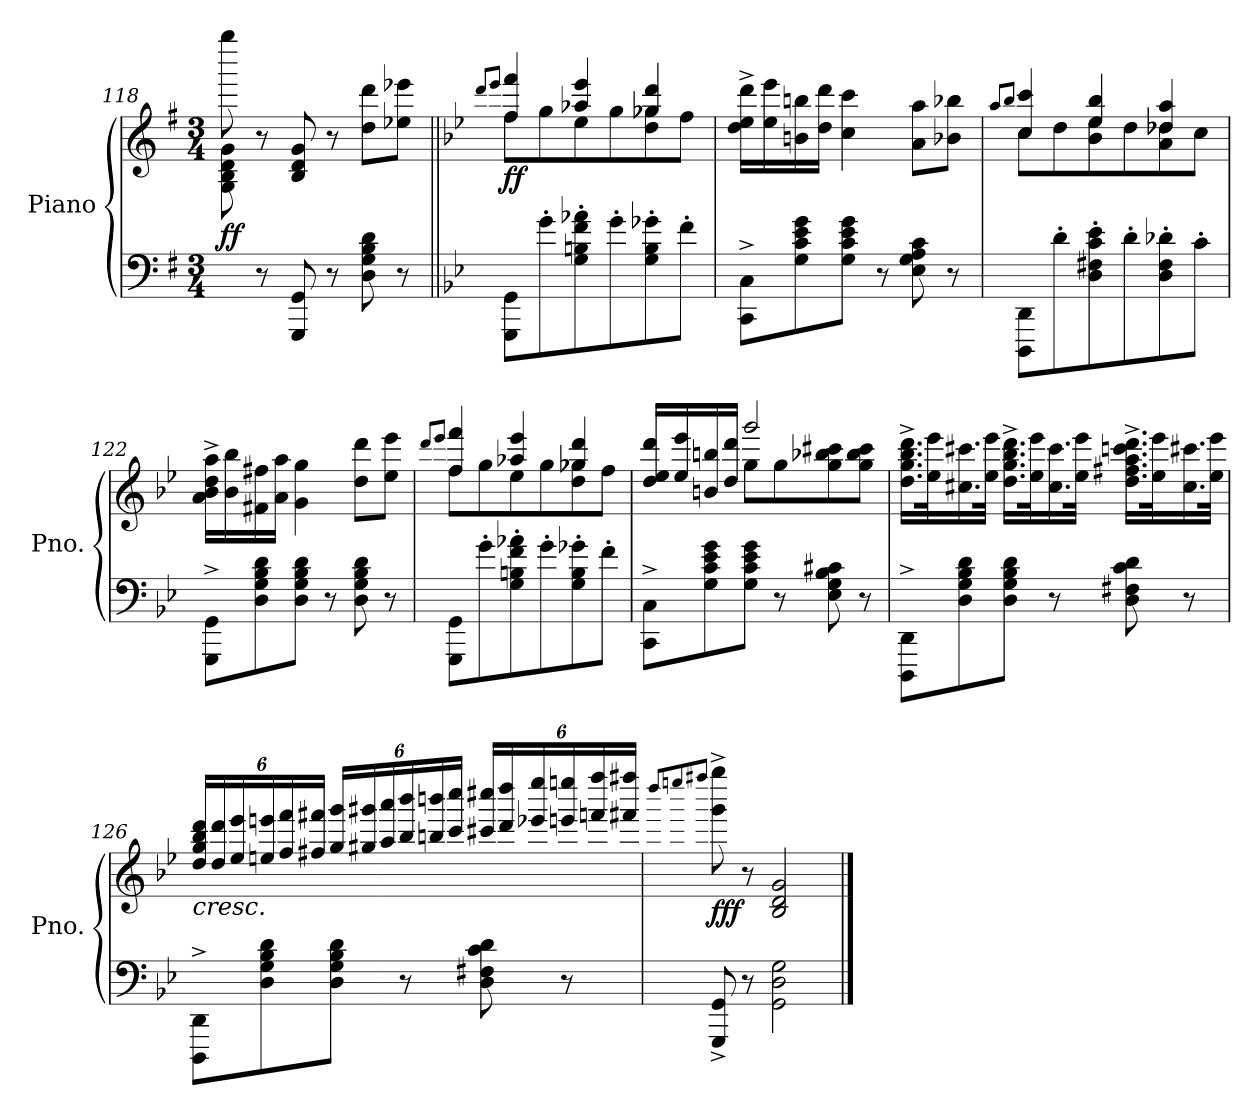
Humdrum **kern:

**kern	**kern	**dynam
*part1	*part1	*part1
*staff2	*staff1	*staff1/2
*I"Piano	*	*
*I'Pno.	*	*
*clefF4	*clefG2	*
*k[f#]	*k[f#]	*
*M3/4	*M3/4	*
=118	=118	=118
*	*^	*
!	!	!	!LO:DY:b
8ryy	8gggg\	8G\ 8B\ 8d\ 8g\	ff
8r	8r	2ryy	.
*	*MM80	*	*
8GGG/ 8GG/	8B/ 8d/ 8g/	.	.
8r	8r	.	.
8D\ 8G\ 8B\ 8d\	8dd\ 8ddd\L	.	.
8r	8ee-X\ 8eee-X\J	8ryy	.
!!LO:LB:g=z	!!
=119||	=119||	=119||	=119||
*k[b-e-]	*k[b-e-]	*	*
.	8qddd/L	.	.
.	8qeee-/J	.	.
!	!	!	!LO:DY:b
8GGG\ 8GG\L	4ff/ 4fff/	8ff\L	ff
8g'\	.	8gg\	.
8G\' 8Bn\' 8f\' 8a-X\'	4aa-X/ 4eee-/	8ee-\	.
8g'\	.	8gg\	.
8G\' 8B\' 8g-X\'	4gg-X/ 4ddd/	8dd\ 8gg-\	.
8f'\J	.	8ff\J	.
*	*v	*v	*
=120	=120	=120
8CC\^ 8C\^L	16dd\^ 16ee-\^ 16ddd\^LL	.
.	16ee-\ 16eee-\	.
8G\ 8c\ 8e-\ 8g\	16bn\ 16bbn\	.
.	16dd\ 16ddd\JJ	.
8G\ 8c\ 8e-\ 8g\J	4cc\ 4ccc\	.
8r	.	.
8E-\ 8G\ 8A\ 8c\	8a\ 8aa\L	.
8r	8b-X\ 8bb-X\J	.
=121	=121	=121
.	8qaa/L	.
.	8qbb-/J	.
*	*^	*
8DDD\ 8DD\L	4cc/ 4ccc/	8cc\L	.
8d'\	.	8dd\	.
8D\' 8F#X\' 8c\' 8e-\'	4ee-/ 4bb-/	8b-\ 8ee-\	.
8d'\	.	8dd\	.
8D\' 8F#\' 8d-X\'	4dd-X/ 4aa/	8a\ 8dd-\	.
8c'\J	.	8cc\J	.
*	*v	*v	*
=122	=122	=122
8GGG\^ 8GG\^L	16a\^ 16b-\^ 16dd\^ 16aa\^LL	.
.	16b-\ 16bb-\	.
8D\ 8G\ 8B-\ 8d\	16f#X\ 16ff#X\	.
.	16a\ 16aa\JJ	.
8D\ 8G\ 8B-\ 8d\J	4g\ 4gg\	.
8r	.	.
8D\ 8G\ 8B-\ 8d\	8dd\ 8ddd\L	.
8r	8ee-\ 8eee-\J	.
!!LO:LB:g=z
=123	=123	=123
.	8qddd/L	.
.	8qeee-/J	.
*	*^	*
8GGG\ 8GG\L	4ff/ 4fff/	8ff\L	.
8g'\	.	8gg\	.
8G\' 8Bn\' 8f\' 8a-X\'	4aa-X/ 4eee-/	8ee-\	.
8g'\	.	8gg\	.
8G\' 8B\' 8g-X\'	4gg-X/ 4ddd/	8dd\ 8gg-\	.
8f'\J	.	8ff\J	.
=124	=124	=124	=124
8CC\^ 8C\^L	16dd/ 16ee-/ 16ddd/LL	4ryy	.
.	16ee-/ 16eee-/	.	.
8G\ 8c\ 8e-\ 8g\	16bn/ 16bbn/	.	.
.	16dd/ 16ddd/JJ	.	.
8G\ 8c\ 8e-\ 8g\J	2ggg/	8gg\L	.
8r	.	8gg\	.
*	*MM70	*	*
8E-\ 8G\ 8B-\ 8c#X\	.	8gg\ 8bb-X\ 8ccc#X\	.
8r	.	8gg\ 8bb-\ 8ccc#\J	.
*	*v	*v	*
=125	=125	=125
*	*MM80	*
8DDD\^ 8DD\^L	16.dd\^ 16.gg\^ 16.bb-\^ 16.ddd\^LL	.
.	32ee-\ 32eee-\K	.
8D\ 8G\ 8B-\ 8d\	16.cc#X\ 16.ccc#X\	.
.	32ee-\ 32eee-\JJk	.
8D\ 8G\ 8B-\ 8d\J	16.dd\^ 16.gg\^ 16.bb-\^ 16.ddd\^LL	.
.	32ee-\ 32eee-\K	.
8r	16.cc#\ 16.ccc#\	.
.	32ee-\ 32eee-\JJk	.
8D\ 8F#X\ 8c\ 8d\	16.dd\^ 16.ff#X\^ 16.aa\^ 16.cccn\^ 16.ddd\^LL	.
.	32ee-\ 32eee-\K	.
8r	16.cc#\ 16.ccc#X\	.
.	32ee-\ 32eee-\JJk	.
!!LO:LB:g=z
=126	=126	=126
*	*Xbrackettup	*
!	!LO:TX:b:i:t=cresc.	!
8DDD\^ 8DD\^L	24dd/ 24gg/ 24bb-/ 24ddd/LL	.
.	24dd/ 24ddd/	.
.	24ee-/ 24eee-/	.
8D\ 8G\ 8B-\ 8d\	24een/ 24eeen/	.
.	24ff/ 24fff/	.
.	24ff#X/ 24fff#X/JJ	.
8D\ 8G\ 8B-\ 8d\J	24gg/ 24ggg/LL	.
.	24gg#X/ 24ggg#X/	.
.	24aa/ 24aaa/	.
8r	24bb-/ 24bbb-/	.
.	24bbn/ 24bbbn/	.
.	24ccc/ 24cccc/JJ	.
*	*MM70	*
8D\ 8F#X\ 8c\ 8d\	24ccc#X/ 24cccc#X/LL	.
.	24ddd/ 24dddd/	.
.	24eee-X/ 24eeee-/	.
*	*MM60	*
8r	24eeen/ 24eeeen/	.
.	24fffn/ 24ffff/	.
.	24fff#X/ 24ffff#X/JJ	.
=127	=127	=127
*	*MM40	*
.	8qdddd/L	.
.	8qeeeen/	.
.	8qffff#X/J	.
!	!	!LO:DY:b
8GGG/^ 8GG/^	8ggg\^ 8gggg\^	fff
8r	8r	.
2GG\ 2D\ 2G\	2B-/ 2d/ 2g/	.
==	==	==
*-	*-	*-
